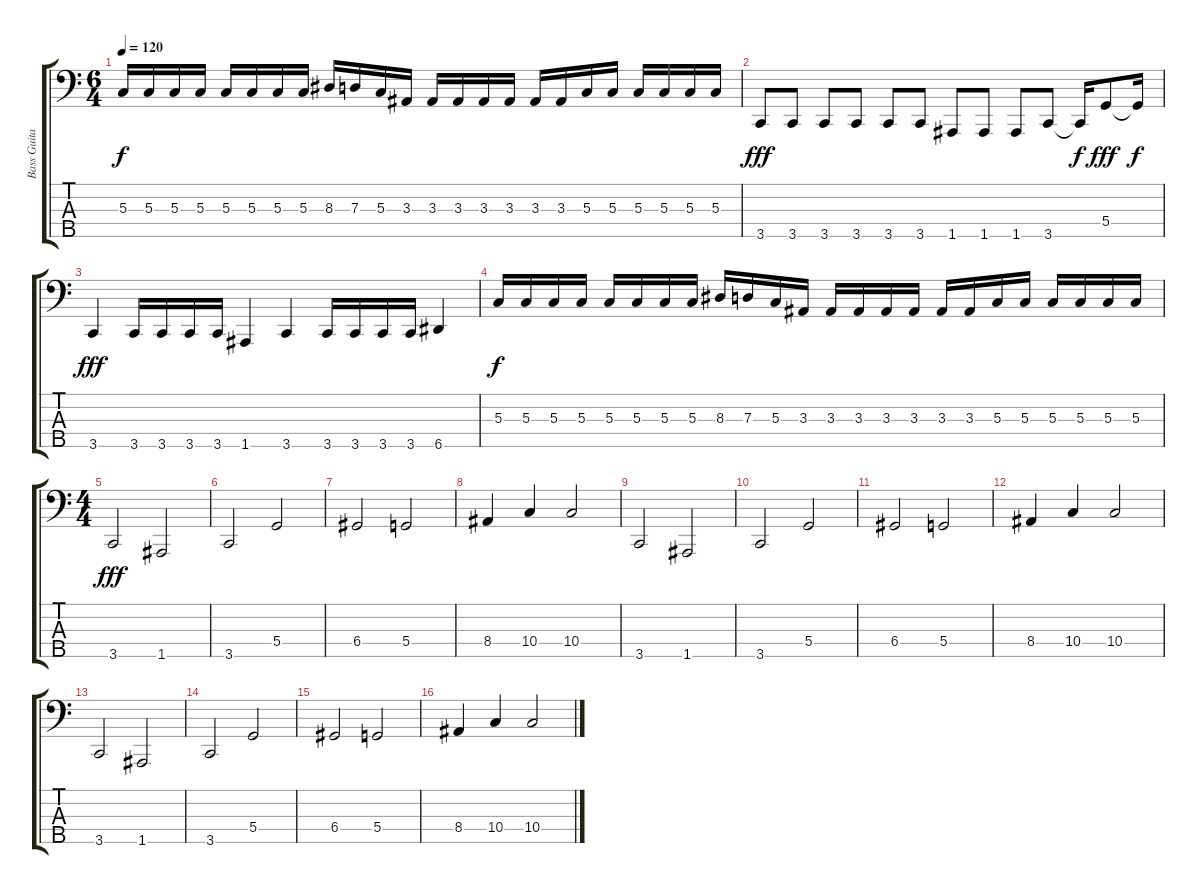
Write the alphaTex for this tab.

\track ("Bass Guitar" "Bass Guita") {instrument electricbasspick}
\staff {score tabs}
\tuning (F2 C2 G1 D1 A0) {hide}
\ts (6 4)
\tempo 120
\clef f4
\ks c
5.3.16{dy f} 5.3.16 5.3.16 5.3.16 5.3.16 5.3.16 5.3.16 5.3.16 8.3.16 7.3.16 5.3.16 3.3.16 3.3.16 3.3.16 3.3.16 3.3.16 3.3.16 3.3.16 5.3.16 5.3.16 5.3.16 5.3.16 5.3.16 5.3.16 |
3.5.8{dy fff} 3.5.8 3.5.8 3.5.8 3.5.8 3.5.8 1.5.8 1.5.8 1.5.8 3.5.8 3.5{t}.16{dy f} 5.4.8{dy fff} 5.4{t}.16{dy f} |
3.5.4{dy fff} 3.5.16 3.5.16 3.5.16 3.5.16 1.5.4 3.5.4 3.5.16 3.5.16 3.5.16 3.5.16 6.5.4 |
5.3.16{dy f} 5.3.16 5.3.16 5.3.16 5.3.16 5.3.16 5.3.16 5.3.16 8.3.16 7.3.16 5.3.16 3.3.16 3.3.16 3.3.16 3.3.16 3.3.16 3.3.16 3.3.16 5.3.16 5.3.16 5.3.16 5.3.16 5.3.16 5.3.16 |
\ts (4 4)
3.5.2{dy fff} 1.5.2 |
3.5.2 5.4.2 |
6.4.2 5.4.2 |
8.4.4 10.4.4 10.4.2 |
3.5.2 1.5.2 |
3.5.2 5.4.2 |
6.4.2 5.4.2 |
8.4.4 10.4.4 10.4.2 |
3.5.2 1.5.2 |
3.5.2 5.4.2 |
6.4.2 5.4.2 |
8.4.4 10.4.4 10.4.2
